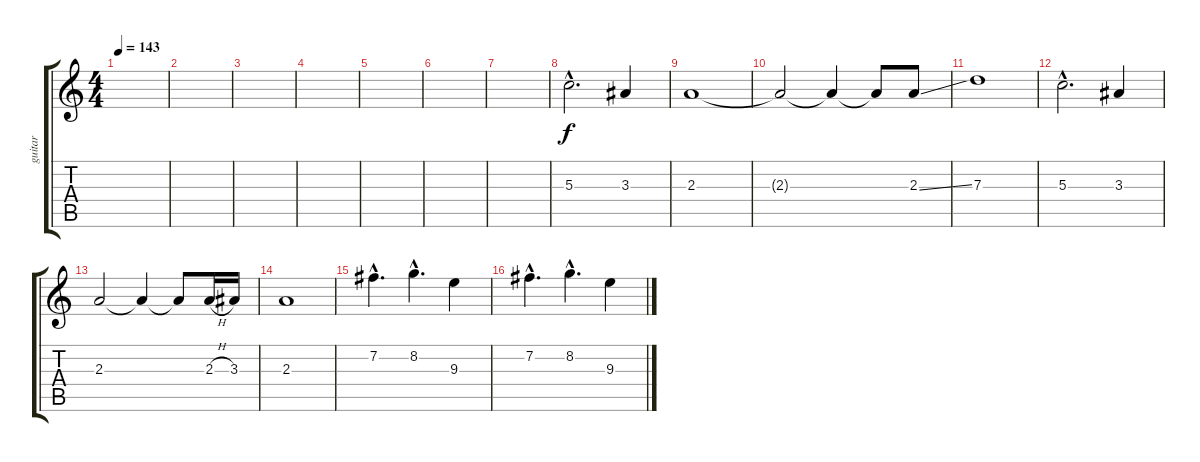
\track ("guitar" "guitar") {instrument acousticguitarnylon}
\staff {score tabs}
\tuning (E4 B3 G3 D3 A2 E2) {hide}
\ts (4 4)
\tempo 143
\clef g2
\ks c
|
|
|
|
|
|
|
5.3{hac}.2{d} 3.3.4 |
2.3.1 |
2.3{t}.2 2.3{t}.4 2.3{t}.8 2.3{ss}.8 |
7.3.1 |
5.3{hac}.2{d} 3.3.4 |
2.3.2 2.3{t}.4 2.3{t}.8 2.3{h}.16 3.3.16 |
2.3.1 |
7.2{hac}.4{d instrument distortionguitar} 8.2{hac}.4{d} 9.3.4 |
7.2{hac}.4{d} 8.2{hac}.4{d} 9.3.4
